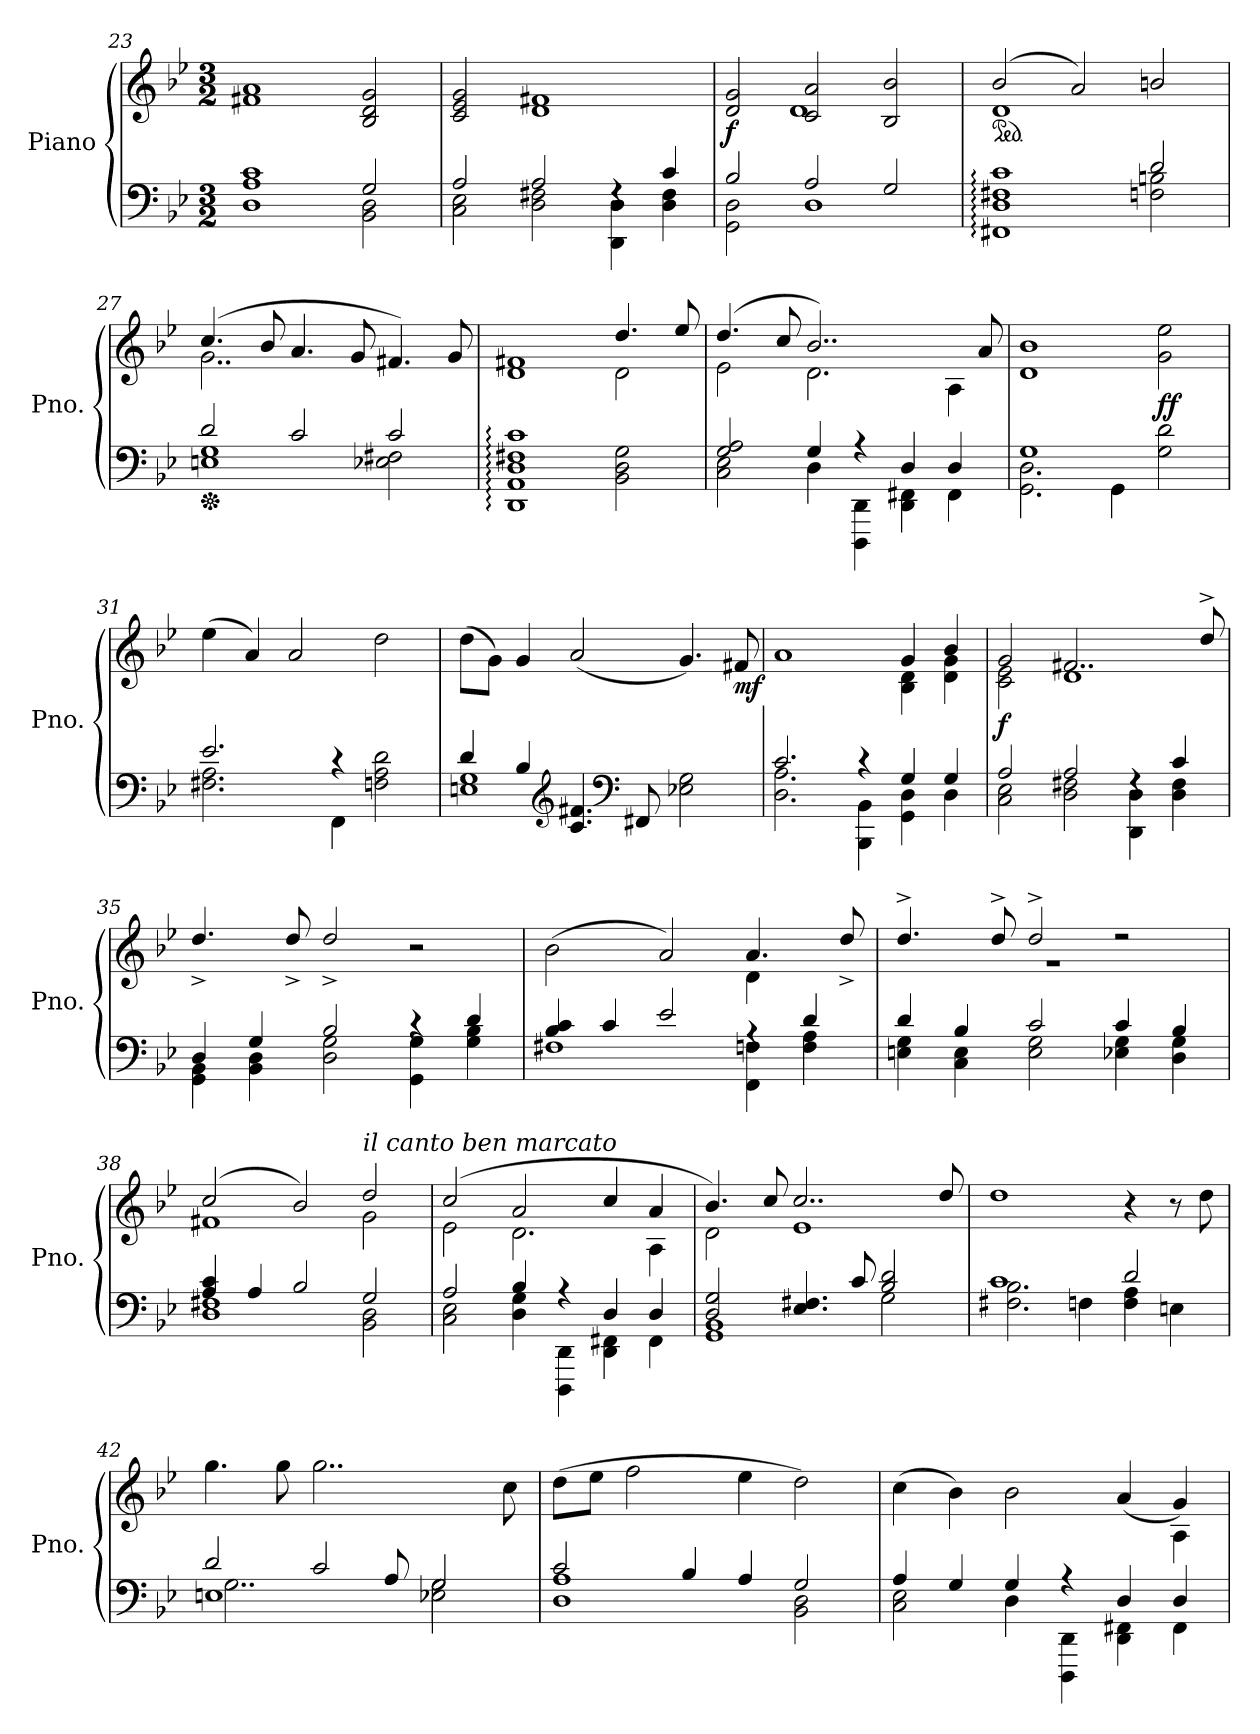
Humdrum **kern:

**kern	**kern	**dynam
*part1	*part1	*part1
*staff2	*staff1	*staff1/2
*I"Piano	*	*
*I'Pno.	*	*
*clefF4	*clefG2	*
*k[b-e-]	*k[b-e-]	*
*M3/2	*M3/2	*
=23	=23	=23
*^	*	*
1c	1D 1A	1f#X 1a	.
2G/	2BB-\ 2D\	2B-/ 2d/ 2g/	.
=24	=24	=24	=24
2A/	2C\ 2E-\	2c/ 2e-/ 2g/	.
2A/	2D\ 2F#X\	1d 1f#X	.
4rF	4DD\ 4D\	.	.
4c/	4D\ 4F#\	.	.
=25	=25	=25	=25
*	*	*^	*
!	!	!	!	!LO:DY:a=2
2B-/	2GG\ 2D\	2d/ 2g/	2ryy	f
2A/	1D	2c/ 2a/	1d	.
2G/	.	2B-/ 2b-/	.	.
=26	=26	=26	=26	=26
*	*	*ped	*	*
1ryy	1FF#X: 1D: 1F#X: 1c:	(>2b-:/	1d	.
.	.	2a/)	.	.
2d/	2Fn\ 2Bn\	2bn/	2ryy	.
!!LO:LB:g=z	!!
=27	=27	=27	=27	=27
*Xped	*	*	*	*
2d/	1En 1G	(>4.cc/	2..g\	.
.	.	8b-/	.	.
2c/	.	4.a/	.	.
.	.	8g/	2ryy	.
2c/	2E-X\ 2F#X\	4.f#X/)	.	.
.	.	8g/	8ryy	.
=28	=28	=28	=28	=28
1c:	1DD:<<<< 1AA:<<<< 1D:<<<< 1F#X:<<<<	1f#X	1d	.
2BB-\ 2D\ 2G\	2ryy	4.dd/	2d\	.
.	.	8ee-/	.	.
=29	=29	=29	=29	=29
2G/ 2A/	2C\ 2E-\	(>4.dd/	2e-\	.
.	.	8cc/	.	.
4G/	4D\	2..b-/)	2.d\	.
4r	4DDD\ 4DD\	.	.	.
4D/	4DD\ 4FF#X\	.	.	.
4D/	4FF#\	.	4A\	.
.	.	8a/	.	.
=30	=30	=30	=30	=30
1G	2.GG\ 2.D\	1b-	1d	.
.	4GG\	.	.	.
!	!	!	!	!LO:DY:b
2G\ 2d\	2ryy	2g\ 2ee-\	2ryy	ff
*	*	*v	*v	*
=31	=31	=31	=31
2.e-/	2.F#X\ 2.A\	(>4ee-\	.
.	.	4a/)	.
.	.	2a/	.
4r	4FF\	.	.
2Fn\ 2A\ 2d\	2ryy	2dd\	.
!!LO:PB:g=z
=32	=32	=32	=32
4d/	1En 1G	(>8dd\L	.
.	.	8g\J)	.
4B-/	.	4g/	.
*clefG2	*	*	*
4.c/ 4.f#X/	.	(<2a/	.
*clefF4	*	*	*
8FF#X/	.	.	.
2E-X\ 2G\	2ryy	4.g/)	.
!	!	!	!LO:DY:b
.	.	8f#X/	mf
=33	=33	=33	=33
*	*	*^	*
2.c/	2.D\ 2.A\	1a	1ryy	.
4r	4BBB-\ 4BB-\	.	.	.
4G/	4GG\ 4D\	4g/	4B-\ 4d\	.
4G/	4D\	4b-/	4d\ 4g\	.
=34	=34	=34	=34	=34
!	!	!	!	!LO:DY:b
2A/	2C\ 2E-\	2g/	2c\ 2e-\	f
2A/	2D\ 2F#X\	2..f#X/	1d	.
4rF	4DD\ 4D\	.	.	.
4c/	4D\ 4F#\	.	.	.
.	.	8dd^/	.	.
*	*	*v	*v	*
=35	=35	=35	=35
4D/	4GG\ 4BB-\	4.dd^/	.
4G/	4BB-\ 4D\	.	.
.	.	8dd^/	.
2B-/	2D\ 2G\	2dd^/	.
4rc	4GG\ 4G\	2r	.
4d/	4G\ 4B-\	.	.
=36	=36	=36	=36
*	*	*^	*
4B-/ 4c/	1F#X	(>2b-\	1ryy	.
4c/	.	.	.	.
2e-/	.	2a/)	.	.
4rA	4FF\ 4Fn\	4.a/	4d\	.
4d/	4F\ 4A\	.	4ryy	.
.	.	8dd^/	.	.
!!LO:LB:g=z	!!
=37	=37	=37	=37	=37
4d/	4En\ 4G\	4.dd^/	1.r	.
4B-/	4C\ 4E\	.	.	.
.	.	8dd^/	.	.
2c/	2E\ 2G\	2dd^/	.	.
4c/	4E-X\ 4G\	2r	.	.
4B-/	4D\ 4G\	.	.	.
=38	=38	=38	=38	=38
4A/ 4c/	1D 1F#X	(>2cc/	1f#X	.
4A/	.	.	.	.
2B-/	.	2b-/)	.	.
!	!	!LO:TX:a:i:t=il canto ben marcato	!	!
2G/	2BB-\ 2D\	2dd/	2g\	.
=39	=39	=39	=39	=39
2A/	2C\ 2E-\	(>2cc/	2e-\	.
4B-/	4D\ 4G\	2a/	2.d\	.
4r	4DDD\ 4DD\	.	.	.
4D/	4DD\ 4FF#X\	4cc/	.	.
4D/	4FF#\	4a/	4A\	.
=40	=40	=40	=40	=40
2D/ 2G/	1GG 1BB-	4.b-/)	2d\	.
.	.	8cc/	.	.
4.E-/ 4.F#X/	.	2..cc/	1e-	.
8c/	.	.	.	.
2B-/ 2d/	2G\	.	.	.
.	.	8dd/	.	.
*	*	*v	*v	*
=41	=41	=41	=41
1c	2.F#X\ 2.B-\	1dd	.
.	4Fn\	.	.
2d/	4F\ 4A\	4r	.
.	4En\	8r	.
.	.	8dd\	.
=42	=42	=42	=42
*	*^	*	*
2d/	1En	2..G\	4.gg\	.
.	.	.	8gg\	.
2c/	.	.	2..gg\	.
.	.	8A/	.	.
2G/	2E-X\	2G\	.	.
.	.	.	8cc\	.
*	*v	*v	*	*
!!LO:LB:g=z
=43	=43	=43	=43
2c/	1D 1A	(>8dd\L	.
.	.	8ee-\J	.
.	.	2ff\	.
4B-/	.	.	.
4A/	.	4ee-\	.
2G/	2BB-\ 2D\	2dd\)	.
=44	=44	=44	=44
*	*	*^	*
4A/	2C\ 2E-\	(>4cc\	4ryy	.
*	*	*v	*v	*
4G/	.	4b-\)	.
4G/	4D\	2b-\	.
4r	4DDD\ 4DD\	.	.
4D/	4DD\ 4FF#X\	(>4a/	.
*	*	*^	*
4D/	4FF#\	4g/)	4A\	.
*v	*v	*	*	*
*	*v	*v	*
=	=	=
*-	*-	*-
